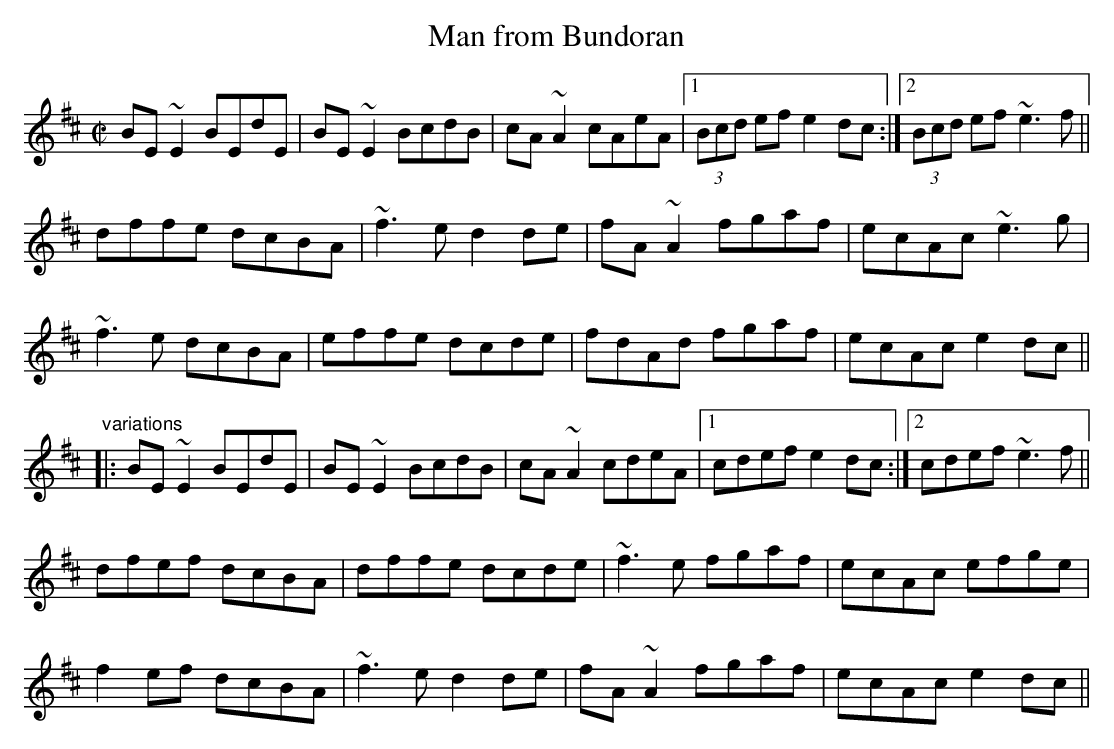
X:1
T:Man from Bundoran
M:C|
K:Edor
BE~E2 BEdE|BE~E2 BcdB|cA~A2 cAeA|1 (3Bcd ef e2dc:|2 (3Bcd ef ~e3f||
dffe dcBA|~f3e d2de|fA~A2 fgaf|ecAc ~e3g|
~f3e dcBA|effe dcde|fdAd fgaf|ecAc e2dc||
"variations"
|:BE~E2 BEdE|BE~E2 BcdB|cA~A2 cdeA|1 cdef e2dc:|2 cdef ~e3f||
dfef dcBA|dffe dcde|~f3e fgaf|ecAc efge|
f2ef dcBA|~f3e d2de|fA~A2 fgaf|ecAc e2dc||
